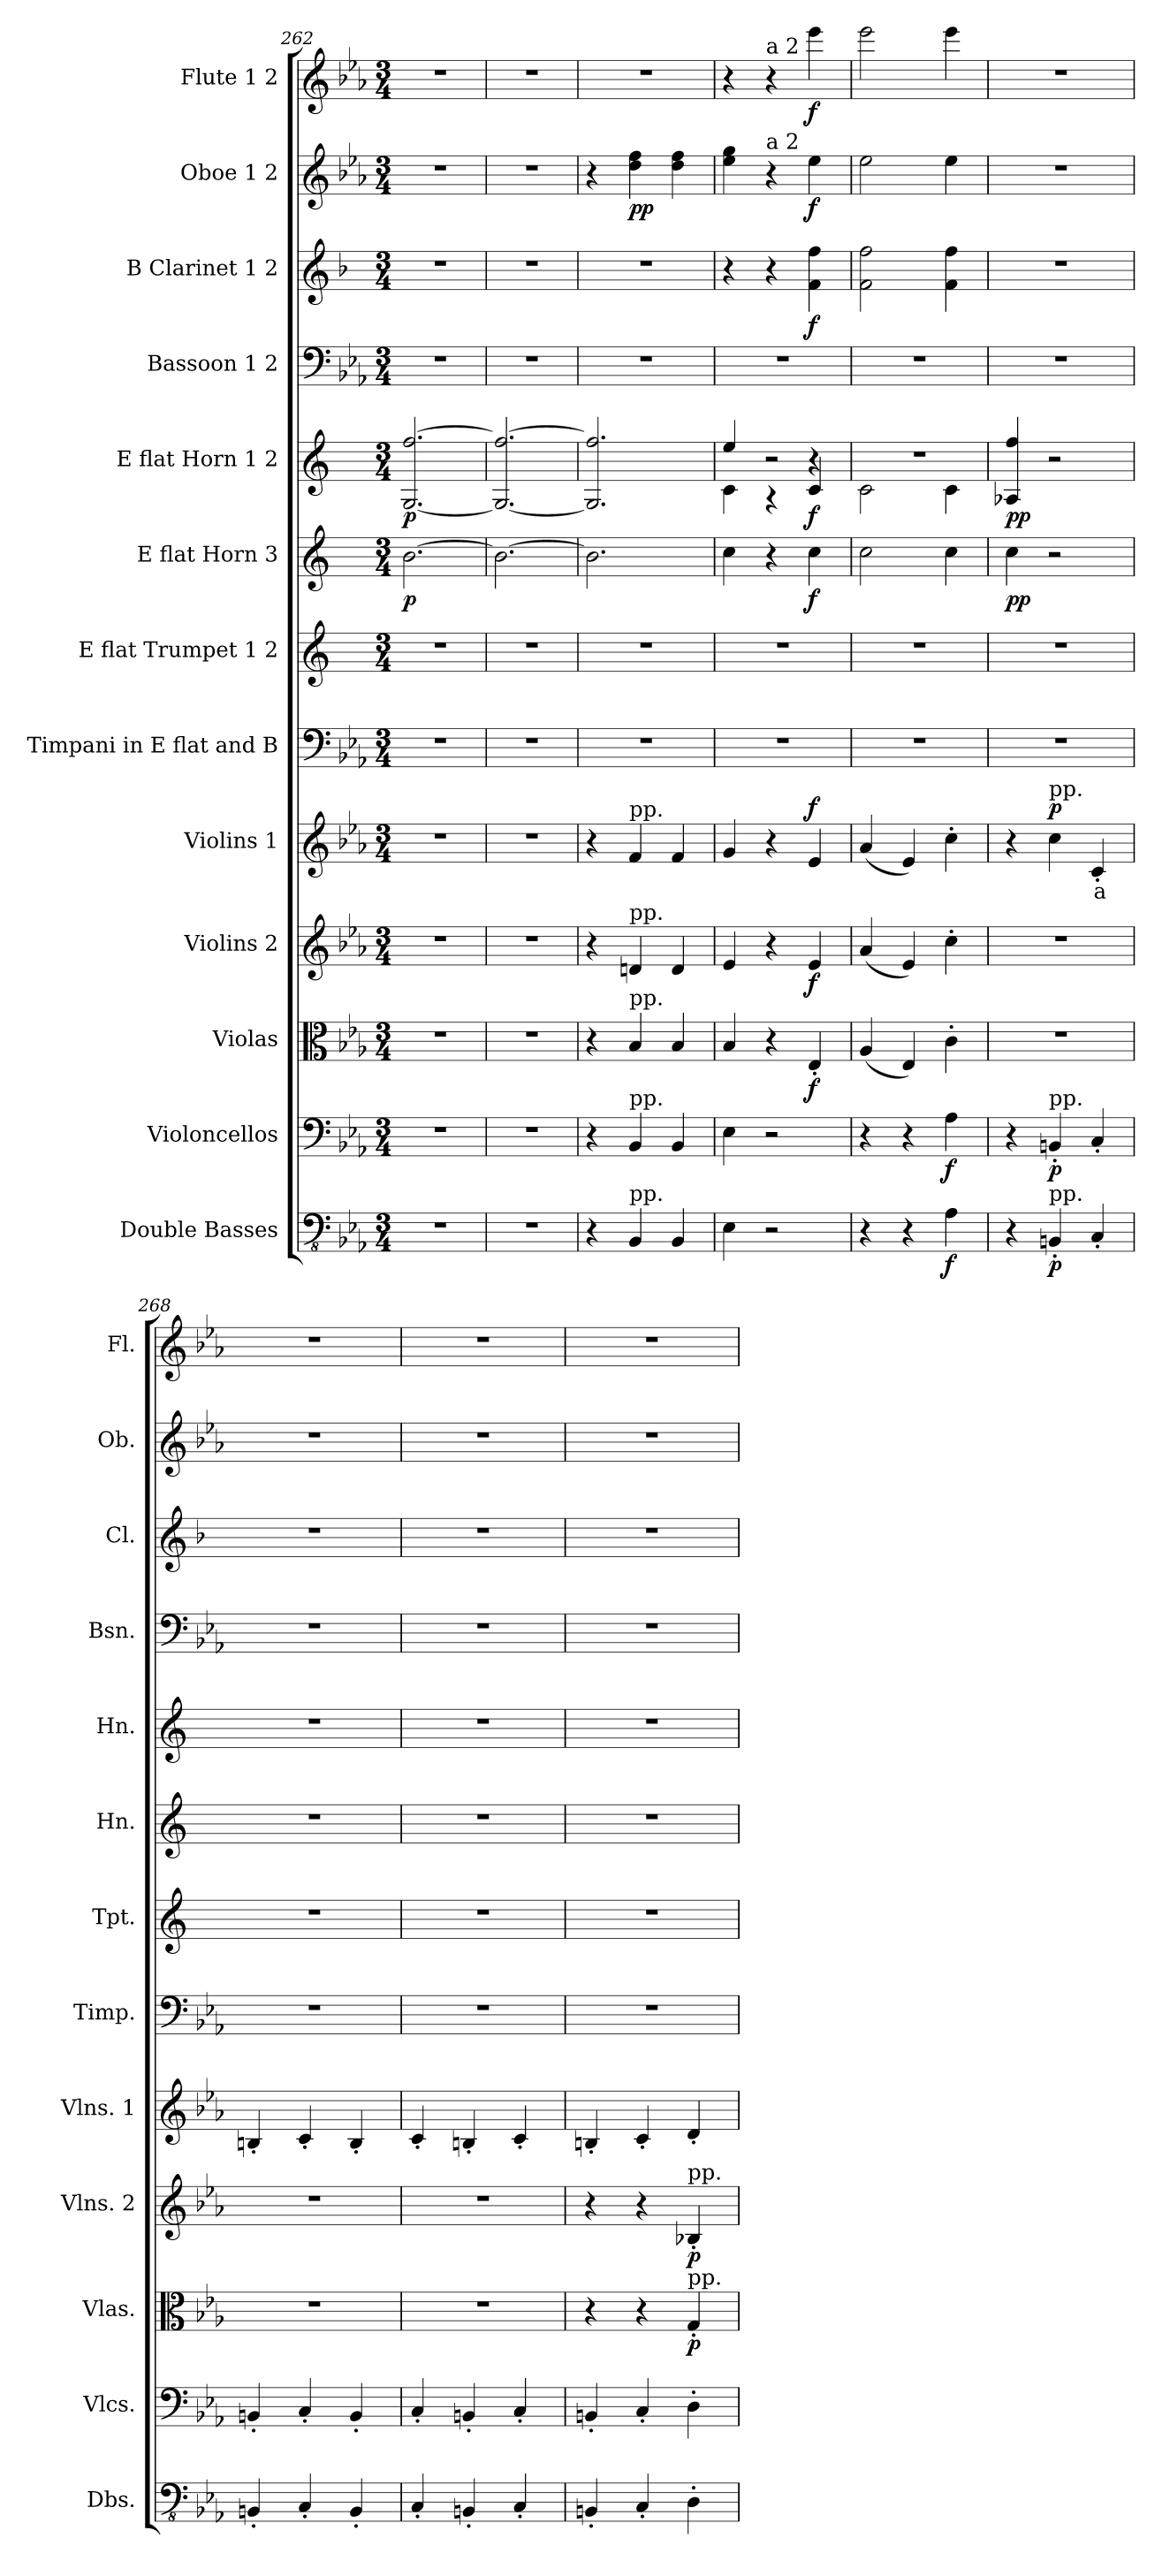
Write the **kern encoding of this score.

**kern	**dynam	**kern	**dynam	**kern	**dynam	**kern	**dynam	**kern	**text	**dynam	**kern	**kern	**kern	**dynam	**kern	**dynam	**kern	**kern	**dynam	**kern	**dynam	**kern	**dynam
*part13	*part13	*part12	*part12	*part11	*part11	*part10	*part10	*part9	*part9	*part9	*part8	*part7	*part6	*part6	*part5	*part5	*part4	*part3	*part3	*part2	*part2	*part1	*part1
*staff13	*staff13	*staff12	*staff12	*staff11	*staff11	*staff10	*staff10	*staff9	*staff9	*staff9	*staff8	*staff7	*staff6	*staff6	*staff5	*staff5	*staff4	*staff3	*staff3	*staff2	*staff2	*staff1	*staff1
*I"Double Basses	*	*I"Violoncellos	*	*I"Violas	*	*I"Violins 2	*	*I"Violins 1	*	*	*I"Timpani in E flat and B	*I"E flat Trumpet 1 2	*I"E flat Horn 3	*	*I"E flat Horn  1 2	*	*I"Bassoon 1 2	*I"B Clarinet 1 2	*	*I"Oboe 1 2	*	*I"Flute 1 2	*
*I'Dbs.	*	*I'Vlcs.	*	*I'Vlas.	*	*I'Vlns. 2	*	*I'Vlns. 1	*	*	*I'Timp.	*I'Tpt.	*I'Hn.	*	*I'Hn.	*	*I'Bsn.	*I'Cl.	*	*I'Ob.	*	*I'Fl.	*
*clefFv4	*	*clefF4	*	*clefC3	*	*clefG2	*	*clefG2	*	*	*clefF4	*clefG2	*clefG2	*	*clefG2	*	*clefF4	*clefG2	*	*clefG2	*	*clefG2	*
*	*	*	*	*	*	*	*	*	*	*	*	*ITrd-2c-3	*ITrd5c9	*	*ITrd5c9	*	*	*ITrd1c2	*	*	*	*	*
*k[b-e-a-]	*	*k[b-e-a-]	*	*k[b-e-a-]	*	*k[b-e-a-]	*	*k[b-e-a-]	*	*	*k[b-e-a-]	*k[b-e-a-]	*k[b-e-a-]	*	*k[b-e-a-]	*	*k[b-e-a-]	*k[b-e-a-]	*	*k[b-e-a-]	*	*k[b-e-a-]	*
*M3/4	*	*M3/4	*	*M3/4	*	*M3/4	*	*M3/4	*	*	*M3/4	*M3/4	*M3/4	*	*M3/4	*	*M3/4	*M3/4	*	*M3/4	*	*M3/4	*
=262	=262	=262	=262	=262	=262	=262	=262	=262	=262	=262	=262	=262	=262	=262	=262	=262	=262	=262	=262	=262	=262	=262	=262
!	!	!	!	!	!	!	!	!	!	!	!	!	!	!LO:DY:b	!	!LO:DY:b	!	!	!	!	!	!	!
2.r	.	2.r	.	2.r	.	2.r	.	2.r	.	.	2.r	2.r	[2.d\	p	[2.BB-/ [2.a-/	p	2.r	2.r	.	2.r	.	2.r	.
=263	=263	=263	=263	=263	=263	=263	=263	=263	=263	=263	=263	=263	=263	=263	=263	=263	=263	=263	=263	=263	=263	=263	=263
2.r	.	2.r	.	2.r	.	2.r	.	2.r	.	.	2.r	2.r	2.d\_	.	2.BB-/_ 2.a-/_	.	2.r	2.r	.	2.r	.	2.r	.
=264	=264	=264	=264	=264	=264	=264	=264	=264	=264	=264	=264	=264	=264	=264	=264	=264	=264	=264	=264	=264	=264	=264	=264
4r	.	4r	.	4r	.	4r	.	4r	.	.	2.r	2.r	2.d\]	.	2.BB-/] 2.a-/]	.	2.r	2.r	.	4r	.	2.r	.
!	!	!	!	!	!	!	!	!LO:TX:a:t=pp.	!	!	!	!	!	!	!	!	!	!	!	!	!	!	!
!	!	!	!	!	!	!LO:TX:a:t=pp.	!	!	!	!	!	!	!	!	!	!	!	!	!	!	!	!	!
!	!	!	!	!LO:TX:a:t=pp.	!	!	!	!	!	!	!	!	!	!	!	!	!	!	!	!	!	!	!
!	!	!LO:TX:a:t=pp.	!	!	!	!	!	!	!	!	!	!	!	!	!	!	!	!	!	!	!	!	!
!LO:TX:a:t=pp.	!	!	!	!	!	!	!	!	!	!	!	!	!	!	!	!	!	!	!	!	!	!	!
!	!	!	!	!	!	!	!	!	!	!	!	!	!	!	!	!	!	!	!	!	!LO:DY:b	!	!
4BBB-/	.	4BB-/	.	4B-/	.	4dn/	.	4f/	.	.	.	.	.	.	.	.	.	.	.	4dd\ 4ff\	pp	.	.
4BBB-/	.	4BB-/	.	4B-/	.	4d/	.	4f/	.	.	.	.	.	.	.	.	.	.	.	4dd\ 4ff\	.	.	.
=265	=265	=265	=265	=265	=265	=265	=265	=265	=265	=265	=265	=265	=265	=265	=265	=265	=265	=265	=265	=265	=265	=265	=265
*	*	*	*	*	*	*	*	*	*	*	*	*	*	*	*^	*	*	*	*	*	*	*	*
*	*	*	*	*	*	*	*	*	*	*	*	*	*	*	*	*^	*	*	*	*	*	*	*	*
4EE-\	.	4E-\	.	4B-/	.	4e-/	.	4g/	.	.	2.r	2.r	4e-\	.	4g/	4E-\	2ryy	.	2.r	4r	.	4ee-\ 4gg\	.	4r	.
!	!	!	!	!	!	!	!	!	!	!	!	!	!	!	!	!	!	!	!	!	!	!	!	!LO:TX:a:t=a 2	!
!	!	!	!	!	!	!	!	!	!	!	!	!	!	!	!	!	!	!	!	!	!	!LO:TX:a:t=a 2	!	!	!
2r	.	2r	.	4r	.	4r	.	4r	.	.	.	.	4r	.	2r	4r	.	.	.	4r	.	4r	.	4r	.
!	!	!	!	!	!LO:DY:b	!	!LO:DY:b	!	!	!LO:DY:b	!	!	!	!LO:DY:b	!	!	!	!LO:DY:b	!	!	!LO:DY:b	!	!LO:DY:b	!	!LO:DY:b
.	.	.	.	4E-'/	f	4e-/	f	4e-/	.	f	.	.	4e-\	f	.	4r	4E-/	f	.	4e-\ 4ee-\	f	4ee-\	f	4eee-\	f
*	*	*	*	*	*	*	*	*	*	*	*	*	*	*	*	*v	*v	*	*	*	*	*	*	*	*
=266	=266	=266	=266	=266	=266	=266	=266	=266	=266	=266	=266	=266	=266	=266	=266	=266	=266	=266	=266	=266	=266	=266	=266	=266
4r	.	4r	.	(<4A-/	.	(<4a-/	.	(<4a-/	.	.	2.r	2.r	2e-\	.	2.r	2E-\	.	2.r	2e-\ 2ee-\	.	2ee-\	.	2eee-\	.
4r	.	4r	.	4E-/)	.	4e-/)	.	4e-/)	.	.	.	.	.	.	.	.	.	.	.	.	.	.	.	.
!	!LO:DY:b	!	!LO:DY:b	!	!	!	!	!	!	!	!	!	!	!	!	!	!	!	!	!	!	!	!	!
4AA-\	f	4A-\	f	4c'\	.	4cc'\	.	4cc'\	.	.	.	.	4e-\	.	.	4E-\	.	.	4e-\ 4ee-\	.	4ee-\	.	4eee-\	.
=267	=267	=267	=267	=267	=267	=267	=267	=267	=267	=267	=267	=267	=267	=267	=267	=267	=267	=267	=267	=267	=267	=267	=267	=267
!	!	!	!	!	!	!	!	!	!	!	!	!	!	!LO:DY:b	!	!	!LO:DY:b	!	!	!	!	!	!	!
*	*	*	*	*	*	*	*	*	*	*	*	*	*	*	*v	*v	*	*	*	*	*	*	*	*
4r	.	4r	.	2.r	.	2.r	.	4r	.	.	2.r	2.r	4e-\	pp	4C-X/ 4a-/	pp	2.r	2.r	.	2.r	.	2.r	.
!	!	!	!	!	!	!	!	!LO:TX:a:t=pp.	!	!	!	!	!	!	!	!	!	!	!	!	!	!	!
!	!	!LO:TX:a:t=pp.	!	!	!	!	!	!	!	!	!	!	!	!	!	!	!	!	!	!	!	!	!
!LO:TX:a:t=pp.	!	!	!	!	!	!	!	!	!	!	!	!	!	!	!	!	!	!	!	!	!	!	!
!	!LO:DY:b	!	!LO:DY:b	!	!	!	!	!	!	!LO:DY:b	!	!	!	!	!	!	!	!	!	!	!	!	!
4BBBn'/	p	4BBn'/	p	.	.	.	.	4cc\	.	p	.	.	2r	.	2r	.	.	.	.	.	.	.	.
4CC'/	.	4C'/	.	.	.	.	.	4c'/	a	.	.	.	.	.	.	.	.	.	.	.	.	.	.
=268	=268	=268	=268	=268	=268	=268	=268	=268	=268	=268	=268	=268	=268	=268	=268	=268	=268	=268	=268	=268	=268	=268	=268
4BBBn'/	.	4BBn'/	.	2.r	.	2.r	.	4Bn'/	.	.	2.r	2.r	2.r	.	2.r	.	2.r	2.r	.	2.r	.	2.r	.
4CC'/	.	4C'/	.	.	.	.	.	4c'/	.	.	.	.	.	.	.	.	.	.	.	.	.	.	.
4BBB'/	.	4BB'/	.	.	.	.	.	4B'/	.	.	.	.	.	.	.	.	.	.	.	.	.	.	.
=269	=269	=269	=269	=269	=269	=269	=269	=269	=269	=269	=269	=269	=269	=269	=269	=269	=269	=269	=269	=269	=269	=269	=269
4CC'/	.	4C'/	.	2.r	.	2.r	.	4c'/	.	.	2.r	2.r	2.r	.	2.r	.	2.r	2.r	.	2.r	.	2.r	.
4BBBn'/	.	4BBn'/	.	.	.	.	.	4Bn'/	.	.	.	.	.	.	.	.	.	.	.	.	.	.	.
4CC'/	.	4C'/	.	.	.	.	.	4c'/	.	.	.	.	.	.	.	.	.	.	.	.	.	.	.
=270	=270	=270	=270	=270	=270	=270	=270	=270	=270	=270	=270	=270	=270	=270	=270	=270	=270	=270	=270	=270	=270	=270	=270
4BBBn'/	.	4BBn'/	.	4r	.	4r	.	4Bn'/	.	.	2.r	2.r	2.r	.	2.r	.	2.r	2.r	.	2.r	.	2.r	.
4CC'/	.	4C'/	.	4r	.	4r	.	4c'/	.	.	.	.	.	.	.	.	.	.	.	.	.	.	.
!	!	!	!	!	!	!LO:TX:a:t=pp.	!	!	!	!	!	!	!	!	!	!	!	!	!	!	!	!	!
!	!	!	!	!LO:TX:a:t=pp.	!	!	!	!	!	!	!	!	!	!	!	!	!	!	!	!	!	!	!
!	!	!	!	!	!LO:DY:b	!	!LO:DY:b	!	!	!	!	!	!	!	!	!	!	!	!	!	!	!	!
4DD'\	.	4D'\	.	4G'/	p	4B-X'/	p	4d'/	.	.	.	.	.	.	.	.	.	.	.	.	.	.	.
=	=	=	=	=	=	=	=	=	=	=	=	=	=	=	=	=	=	=	=	=	=	=	=
*-	*-	*-	*-	*-	*-	*-	*-	*-	*-	*-	*-	*-	*-	*-	*-	*-	*-	*-	*-	*-	*-	*-	*-
